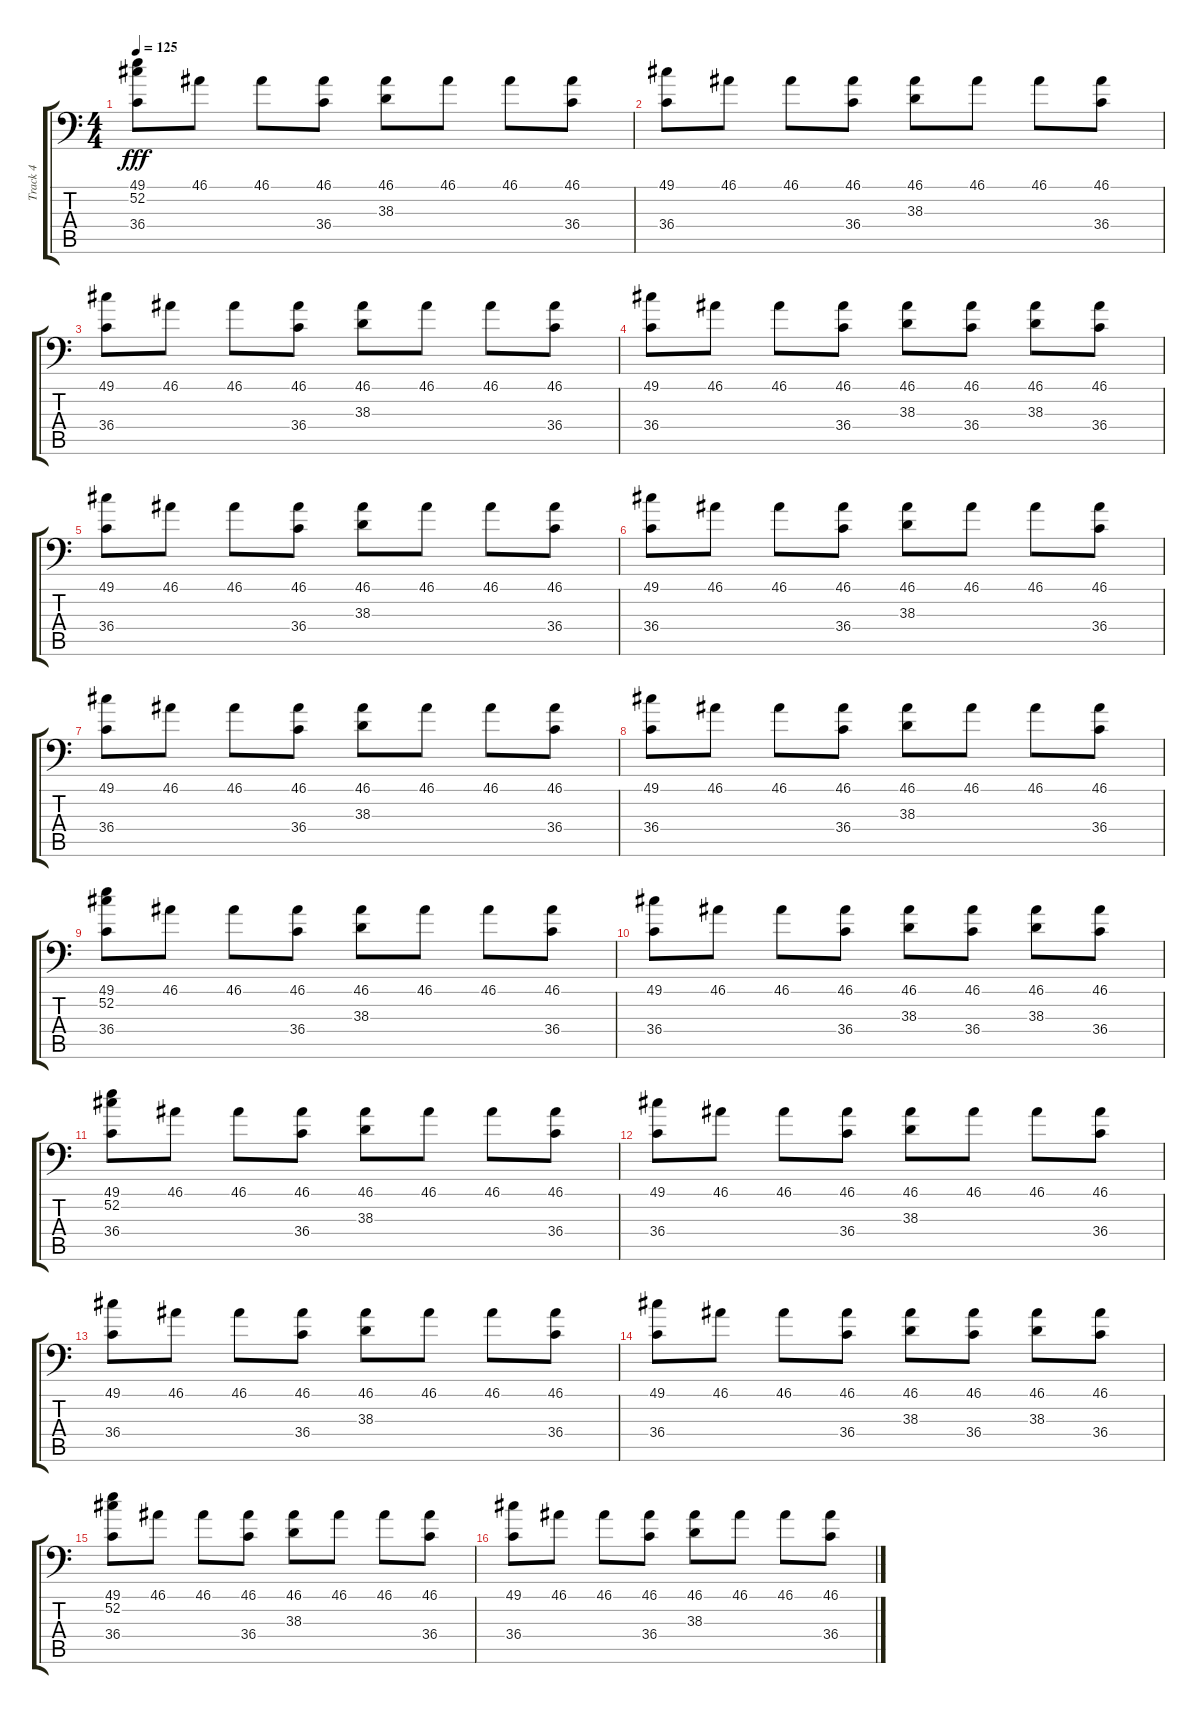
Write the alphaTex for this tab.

\track ("Track 4" "Track 4") {instrument acousticgrandpiano}
\staff {score tabs}
\tuning (C-1 C-1 C-1 C-1 C-1 C-1) {hide}
\ts (4 4)
\tempo 125
\clef f4
\ks c
(49.1 52.2 36.4).8{dy fff} 46.1.8 46.1.8 (46.1 36.4).8 (46.1 38.3).8 46.1.8 46.1.8 (46.1 36.4).8 |
(49.1 36.4).8 46.1.8 46.1.8 (46.1 36.4).8 (46.1 38.3).8 46.1.8 46.1.8 (46.1 36.4).8 |
(49.1 36.4).8 46.1.8 46.1.8 (46.1 36.4).8 (46.1 38.3).8 46.1.8 46.1.8 (46.1 36.4).8 |
(49.1 36.4).8 46.1.8 46.1.8 (46.1 36.4).8 (46.1 38.3).8 (46.1 36.4).8 (46.1 38.3).8 (46.1 36.4).8 |
(49.1 36.4).8 46.1.8 46.1.8 (46.1 36.4).8 (46.1 38.3).8 46.1.8 46.1.8 (46.1 36.4).8 |
(49.1 36.4).8 46.1.8 46.1.8 (46.1 36.4).8 (46.1 38.3).8 46.1.8 46.1.8 (46.1 36.4).8 |
(49.1 36.4).8 46.1.8 46.1.8 (46.1 36.4).8 (46.1 38.3).8 46.1.8 46.1.8 (46.1 36.4).8 |
(49.1 36.4).8 46.1.8 46.1.8 (46.1 36.4).8 (46.1 38.3).8 46.1.8 46.1.8 (46.1 36.4).8 |
(49.1 52.2 36.4).8 46.1.8 46.1.8 (46.1 36.4).8 (46.1 38.3).8 46.1.8 46.1.8 (46.1 36.4).8 |
(49.1 36.4).8 46.1.8 46.1.8 (46.1 36.4).8 (46.1 38.3).8 (46.1 36.4).8 (46.1 38.3).8 (46.1 36.4).8 |
(49.1 52.2 36.4).8 46.1.8 46.1.8 (46.1 36.4).8 (46.1 38.3).8 46.1.8 46.1.8 (46.1 36.4).8 |
(49.1 36.4).8 46.1.8 46.1.8 (46.1 36.4).8 (46.1 38.3).8 46.1.8 46.1.8 (46.1 36.4).8 |
(49.1 36.4).8 46.1.8 46.1.8 (46.1 36.4).8 (46.1 38.3).8 46.1.8 46.1.8 (46.1 36.4).8 |
(49.1 36.4).8 46.1.8 46.1.8 (46.1 36.4).8 (46.1 38.3).8 (46.1 36.4).8 (46.1 38.3).8 (46.1 36.4).8 |
(49.1 52.2 36.4).8 46.1.8 46.1.8 (46.1 36.4).8 (46.1 38.3).8 46.1.8 46.1.8 (46.1 36.4).8 |
(49.1 36.4).8 46.1.8 46.1.8 (46.1 36.4).8 (46.1 38.3).8 46.1.8 46.1.8 (46.1 36.4).8
